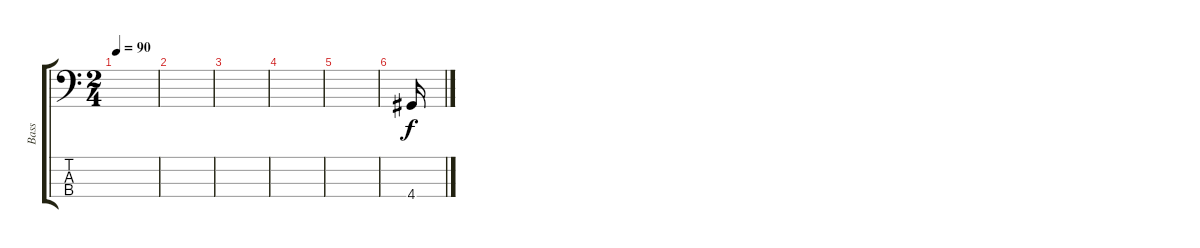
\track ("Bass" "Bass") {instrument electricbasspick}
\staff {score tabs}
\tuning (G2 D2 A1 E1) {hide}
\ts (2 4)
\tempo 90
\clef f4
\ks c
|
|
|
|
|
4.4.16
